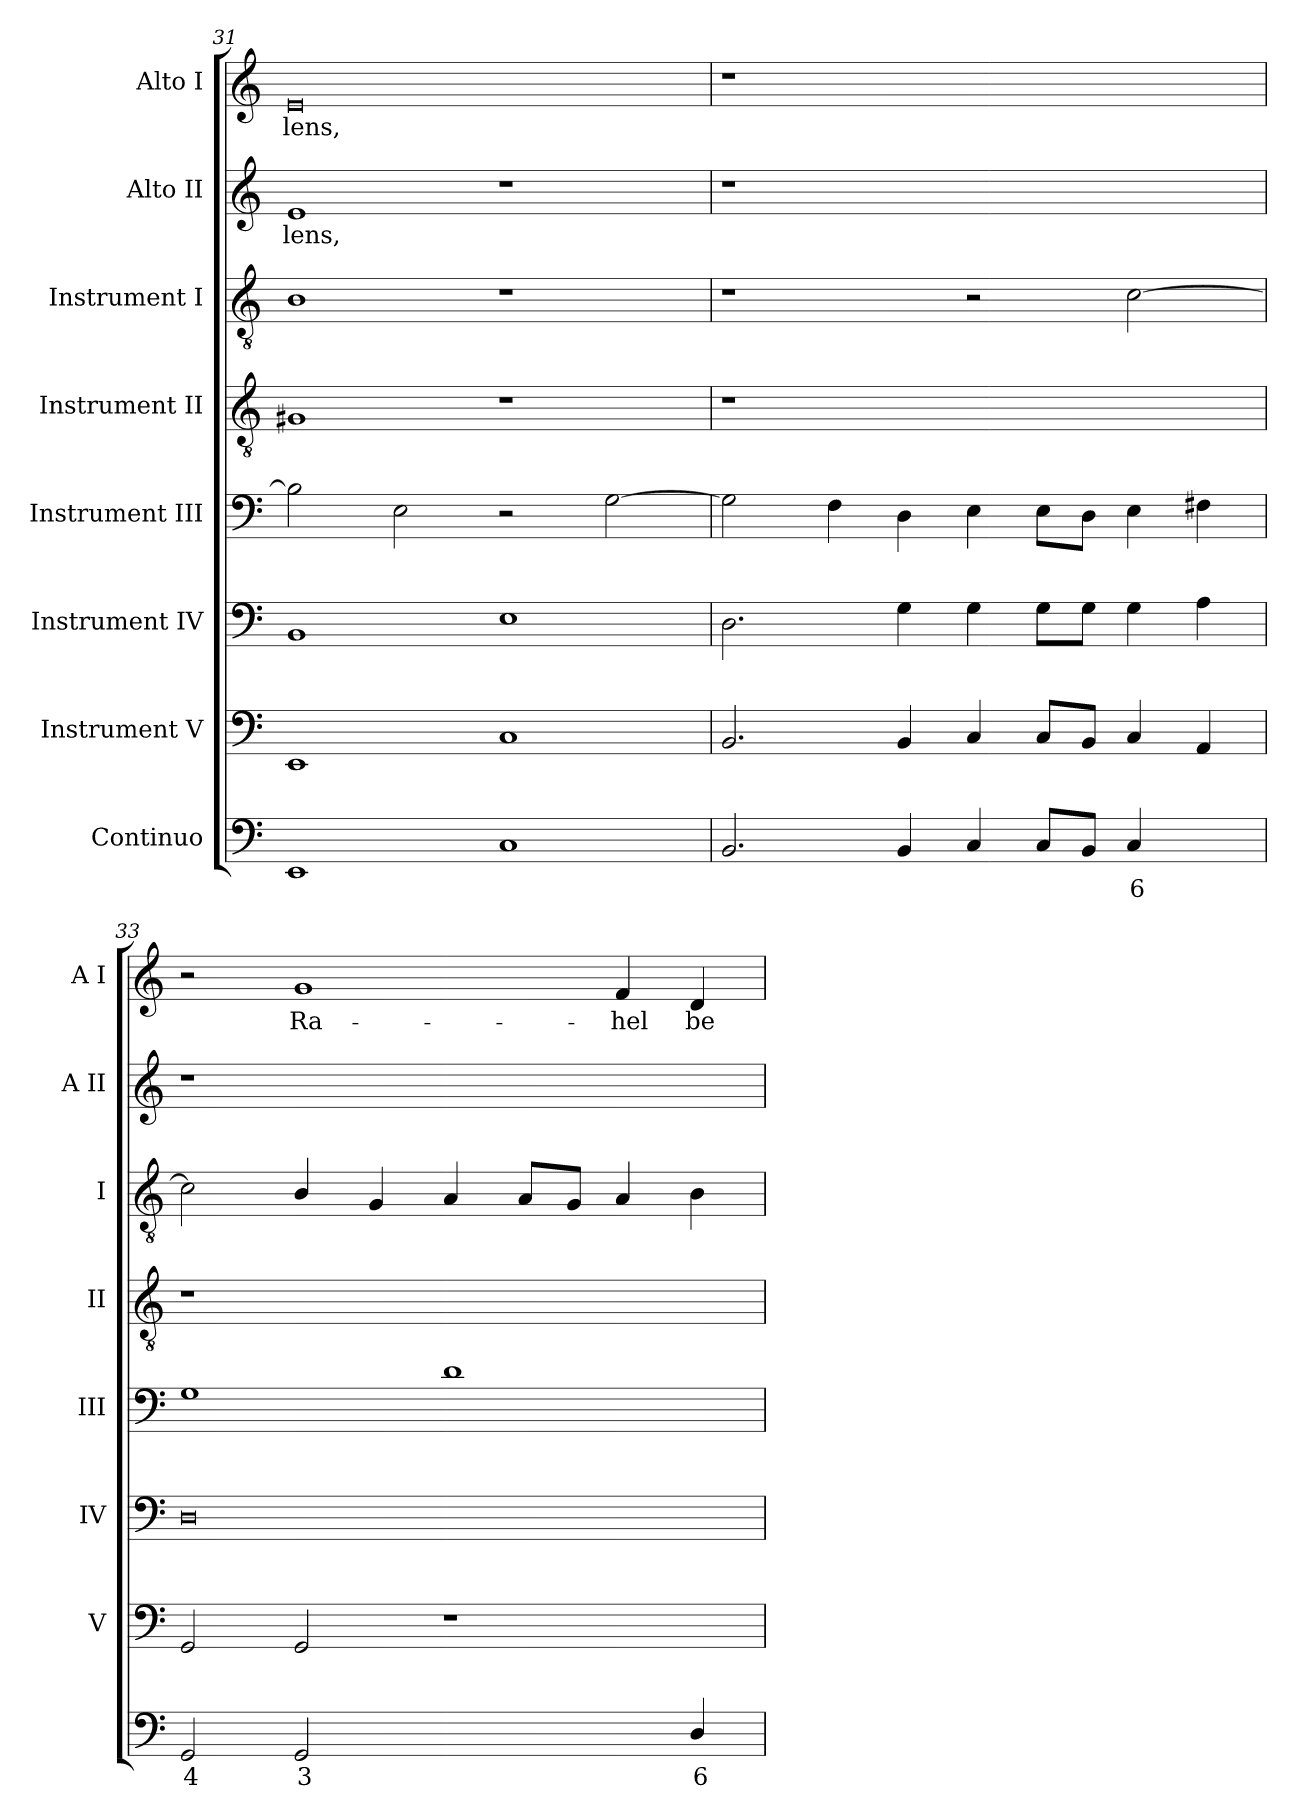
**kern	**text	**kern	**kern	**kern	**kern	**kern	**kern	**text	**kern	**text
*part8	*part8	*part7	*part6	*part5	*part4	*part3	*part2	*part2	*part1	*part1
*staff8	*staff8	*staff7	*staff6	*staff5	*staff4	*staff3	*staff2	*staff2	*staff1	*staff1
*I"Continuo	*	*I"Instrument V	*I"Instrument IV	*I"Instrument III	*I"Instrument II	*I"Instrument I	*I"Alto II	*	*I"Alto I	*
*	*	*I'V	*I'IV	*I'III	*I'II	*I'I	*I'A II	*	*I'A I	*
!!LO:PB:g=z
*clefF4	*	*clefF4	*clefF4	*clefF4	*clefGv2	*clefGv2	*clefG2	*	*clefG2	*
*k[]	*	*k[]	*k[]	*k[]	*k[]	*k[]	*k[]	*	*k[]	*
=31	=31	=31	=31	=31	=31	=31	=31	=31	=31	=31
!	!	!	!	!	!	!	!	!LO:LY:b	!	!LO:LY:b
1EE	.	1EE	1BB	2B\]	1G#X	1B	1e	lens,	0e	-lens,
.	.	.	.	2E\	.	.	.	.	.	.
1C	.	1C	1E	2r	1r	1r	1r	.	.	.
.	.	.	.	[2G\	.	.	.	.	.	.
!!LO:LB:g=z
=32	=32	=32	=32	=32	=32	=32	=32	=32	=32	=32
2.BB/	.	2.BB/	2.D\	2G\]	1r	1r	1r	.	1r	.
.	.	.	.	4F\	.	.	.	.	.	.
4BB/	.	4BB/	4G\	4D\	.	.	.	.	.	.
4C/	.	4C/	4G\	4E\	1ryy	2r	1ryy	.	1ryy	.
8C/L	.	8C/L	8G\L	8E\L	.	.	.	.	.	.
8BB/J	.	8BB/J	8G\J	8D\J	.	.	.	.	.	.
!	!LO:LY:b	!	!	!	!	!	!	!	!	!
4C/	6	4C/	4G\	4E\	.	[2c\	.	.	.	.
4ryy	.	4AA/	4A\	4F#X\	.	.	.	.	.	.
=33	=33	=33	=33	=33	=33	=33	=33	=33	=33	=33
!	!LO:LY:b	!	!	!	!	!	!	!	!	!
2GG/	4	2GG/	0D	1G	1r	2c\]	1r	.	2r	.
!	!LO:LY:b	!	!	!	!	!	!	!	!	!LO:LY:b
2GG/	3	2GG/	.	.	.	4B/	.	.	1g	Ra-
.	.	.	.	.	.	4G/	.	.	.	.
!	!LO:LY:b	!	!	!	!	!	!	!	!	!
[2D/yy	4	1r	.	1d	1ryy	4A/	1ryy	.	.	.
.	.	.	.	.	.	8A/L	.	.	.	.
.	.	.	.	.	.	8G/J	.	.	.	.
!	!LO:LY:b	!	!	!	!	!	!	!	!	!LO:LY:b
4D/yy]	5	.	.	.	.	4A/	.	.	4f/	-hel
!	!LO:LY:b	!	!	!	!	!	!	!	!	!LO:LY:b
4D/	6	.	.	.	.	4B\	.	.	4d/	be-
=	=	=	=	=	=	=	=	=	=	=
*-	*-	*-	*-	*-	*-	*-	*-	*-	*-	*-
